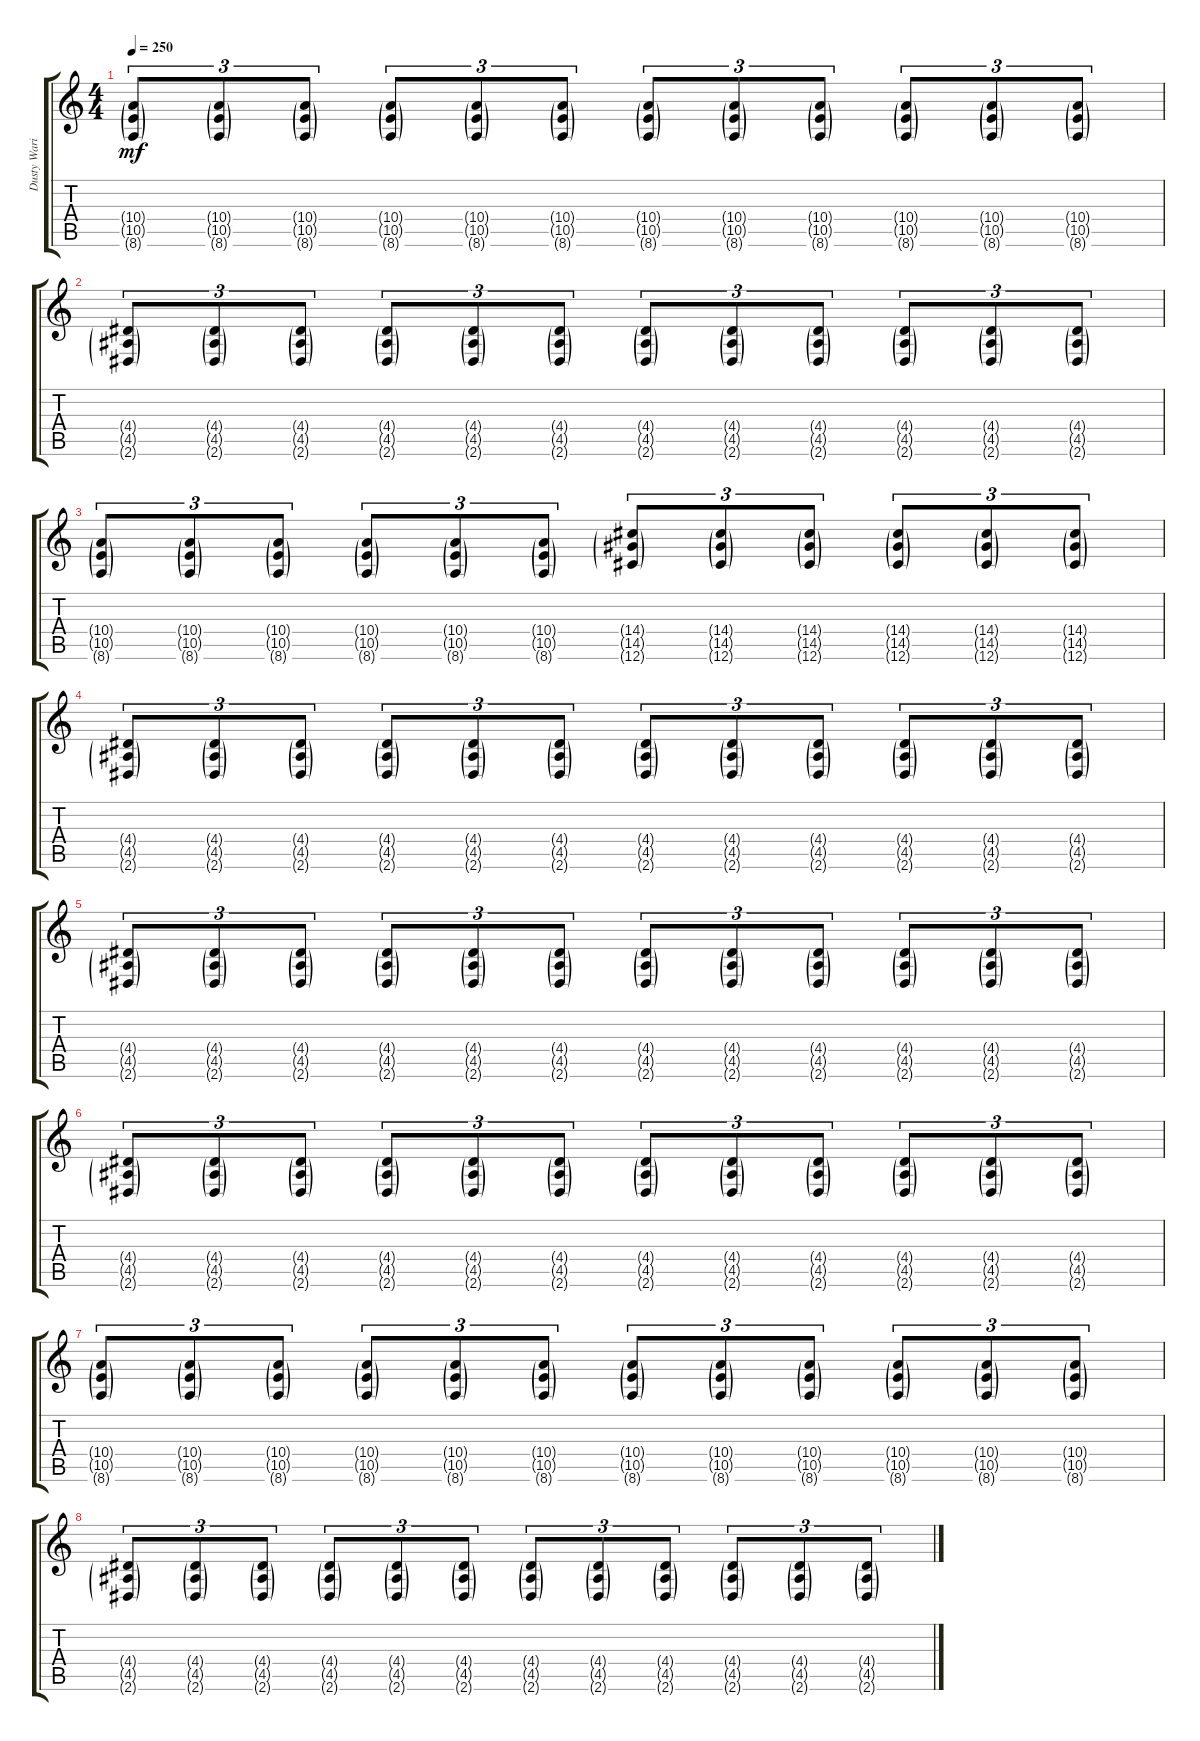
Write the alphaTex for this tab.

\track ("Dusty Waring - Rhythm" "Dusty Wari") {instrument distortionguitar}
\staff {score tabs}
\tuning (Db4 Ab3 E3 B2 Gb2 Db2) {hide}
\ts (4 4)
\tempo 250
\clef g2
\ks c
(10.4{g} 10.5{g} 8.6{g}).8{tu (3 2) dy mf} (10.4{g} 10.5{g} 8.6{g}).8{tu (3 2)} (10.4{g} 10.5{g} 8.6{g}).8{tu (3 2)} (10.4{g} 10.5{g} 8.6{g}).8{tu (3 2)} (10.4{g} 10.5{g} 8.6{g}).8{tu (3 2)} (10.4{g} 10.5{g} 8.6{g}).8{tu (3 2)} (10.4{g} 10.5{g} 8.6{g}).8{tu (3 2)} (10.4{g} 10.5{g} 8.6{g}).8{tu (3 2)} (10.4{g} 10.5{g} 8.6{g}).8{tu (3 2)} (10.4{g} 10.5{g} 8.6{g}).8{tu (3 2)} (10.4{g} 10.5{g} 8.6{g}).8{tu (3 2)} (10.4{g} 10.5{g} 8.6{g}).8{tu (3 2)} |
(4.4{g} 4.5{g} 2.6{g}).8{tu (3 2)} (4.4{g} 4.5{g} 2.6{g}).8{tu (3 2)} (4.4{g} 4.5{g} 2.6{g}).8{tu (3 2)} (4.4{g} 4.5{g} 2.6{g}).8{tu (3 2)} (4.4{g} 4.5{g} 2.6{g}).8{tu (3 2)} (4.4{g} 4.5{g} 2.6{g}).8{tu (3 2)} (4.4{g} 4.5{g} 2.6{g}).8{tu (3 2)} (4.4{g} 4.5{g} 2.6{g}).8{tu (3 2)} (4.4{g} 4.5{g} 2.6{g}).8{tu (3 2)} (4.4{g} 4.5{g} 2.6{g}).8{tu (3 2)} (4.4{g} 4.5{g} 2.6{g}).8{tu (3 2)} (4.4{g} 4.5{g} 2.6{g}).8{tu (3 2)} |
(10.4{g} 10.5{g} 8.6{g}).8{tu (3 2)} (10.4{g} 10.5{g} 8.6{g}).8{tu (3 2)} (10.4{g} 10.5{g} 8.6{g}).8{tu (3 2)} (10.4{g} 10.5{g} 8.6{g}).8{tu (3 2)} (10.4{g} 10.5{g} 8.6{g}).8{tu (3 2)} (10.4{g} 10.5{g} 8.6{g}).8{tu (3 2)} (14.4{g} 14.5{g} 12.6{g}).8{tu (3 2)} (14.4{g} 14.5{g} 12.6{g}).8{tu (3 2)} (14.4{g} 14.5{g} 12.6{g}).8{tu (3 2)} (14.4{g} 14.5{g} 12.6{g}).8{tu (3 2)} (14.4{g} 14.5{g} 12.6{g}).8{tu (3 2)} (14.4{g} 14.5{g} 12.6{g}).8{tu (3 2)} |
(4.4{g} 4.5{g} 2.6{g}).8{tu (3 2)} (4.4{g} 4.5{g} 2.6{g}).8{tu (3 2)} (4.4{g} 4.5{g} 2.6{g}).8{tu (3 2)} (4.4{g} 4.5{g} 2.6{g}).8{tu (3 2)} (4.4{g} 4.5{g} 2.6{g}).8{tu (3 2)} (4.4{g} 4.5{g} 2.6{g}).8{tu (3 2)} (4.4{g} 4.5{g} 2.6{g}).8{tu (3 2)} (4.4{g} 4.5{g} 2.6{g}).8{tu (3 2)} (4.4{g} 4.5{g} 2.6{g}).8{tu (3 2)} (4.4{g} 4.5{g} 2.6{g}).8{tu (3 2)} (4.4{g} 4.5{g} 2.6{g}).8{tu (3 2)} (4.4{g} 4.5{g} 2.6{g}).8{tu (3 2)} |
(4.4{g} 4.5{g} 2.6{g}).8{tu (3 2)} (4.4{g} 4.5{g} 2.6{g}).8{tu (3 2)} (4.4{g} 4.5{g} 2.6{g}).8{tu (3 2)} (4.4{g} 4.5{g} 2.6{g}).8{tu (3 2)} (4.4{g} 4.5{g} 2.6{g}).8{tu (3 2)} (4.4{g} 4.5{g} 2.6{g}).8{tu (3 2)} (4.4{g} 4.5{g} 2.6{g}).8{tu (3 2)} (4.4{g} 4.5{g} 2.6{g}).8{tu (3 2)} (4.4{g} 4.5{g} 2.6{g}).8{tu (3 2)} (4.4{g} 4.5{g} 2.6{g}).8{tu (3 2)} (4.4{g} 4.5{g} 2.6{g}).8{tu (3 2)} (4.4{g} 4.5{g} 2.6{g}).8{tu (3 2)} |
(4.4{g} 4.5{g} 2.6{g}).8{tu (3 2)} (4.4{g} 4.5{g} 2.6{g}).8{tu (3 2)} (4.4{g} 4.5{g} 2.6{g}).8{tu (3 2)} (4.4{g} 4.5{g} 2.6{g}).8{tu (3 2)} (4.4{g} 4.5{g} 2.6{g}).8{tu (3 2)} (4.4{g} 4.5{g} 2.6{g}).8{tu (3 2)} (4.4{g} 4.5{g} 2.6{g}).8{tu (3 2)} (4.4{g} 4.5{g} 2.6{g}).8{tu (3 2)} (4.4{g} 4.5{g} 2.6{g}).8{tu (3 2)} (4.4{g} 4.5{g} 2.6{g}).8{tu (3 2)} (4.4{g} 4.5{g} 2.6{g}).8{tu (3 2)} (4.4{g} 4.5{g} 2.6{g}).8{tu (3 2)} |
(10.4{g} 10.5{g} 8.6{g}).8{tu (3 2)} (10.4{g} 10.5{g} 8.6{g}).8{tu (3 2)} (10.4{g} 10.5{g} 8.6{g}).8{tu (3 2)} (10.4{g} 10.5{g} 8.6{g}).8{tu (3 2)} (10.4{g} 10.5{g} 8.6{g}).8{tu (3 2)} (10.4{g} 10.5{g} 8.6{g}).8{tu (3 2)} (10.4{g} 10.5{g} 8.6{g}).8{tu (3 2)} (10.4{g} 10.5{g} 8.6{g}).8{tu (3 2)} (10.4{g} 10.5{g} 8.6{g}).8{tu (3 2)} (10.4{g} 10.5{g} 8.6{g}).8{tu (3 2)} (10.4{g} 10.5{g} 8.6{g}).8{tu (3 2)} (10.4{g} 10.5{g} 8.6{g}).8{tu (3 2)} |
(4.4{g} 4.5{g} 2.6{g}).8{tu (3 2)} (4.4{g} 4.5{g} 2.6{g}).8{tu (3 2)} (4.4{g} 4.5{g} 2.6{g}).8{tu (3 2)} (4.4{g} 4.5{g} 2.6{g}).8{tu (3 2)} (4.4{g} 4.5{g} 2.6{g}).8{tu (3 2)} (4.4{g} 4.5{g} 2.6{g}).8{tu (3 2)} (4.4{g} 4.5{g} 2.6{g}).8{tu (3 2)} (4.4{g} 4.5{g} 2.6{g}).8{tu (3 2)} (4.4{g} 4.5{g} 2.6{g}).8{tu (3 2)} (4.4{g} 4.5{g} 2.6{g}).8{tu (3 2)} (4.4{g} 4.5{g} 2.6{g}).8{tu (3 2)} (4.4{g} 4.5{g} 2.6{g}).8{tu (3 2)}
